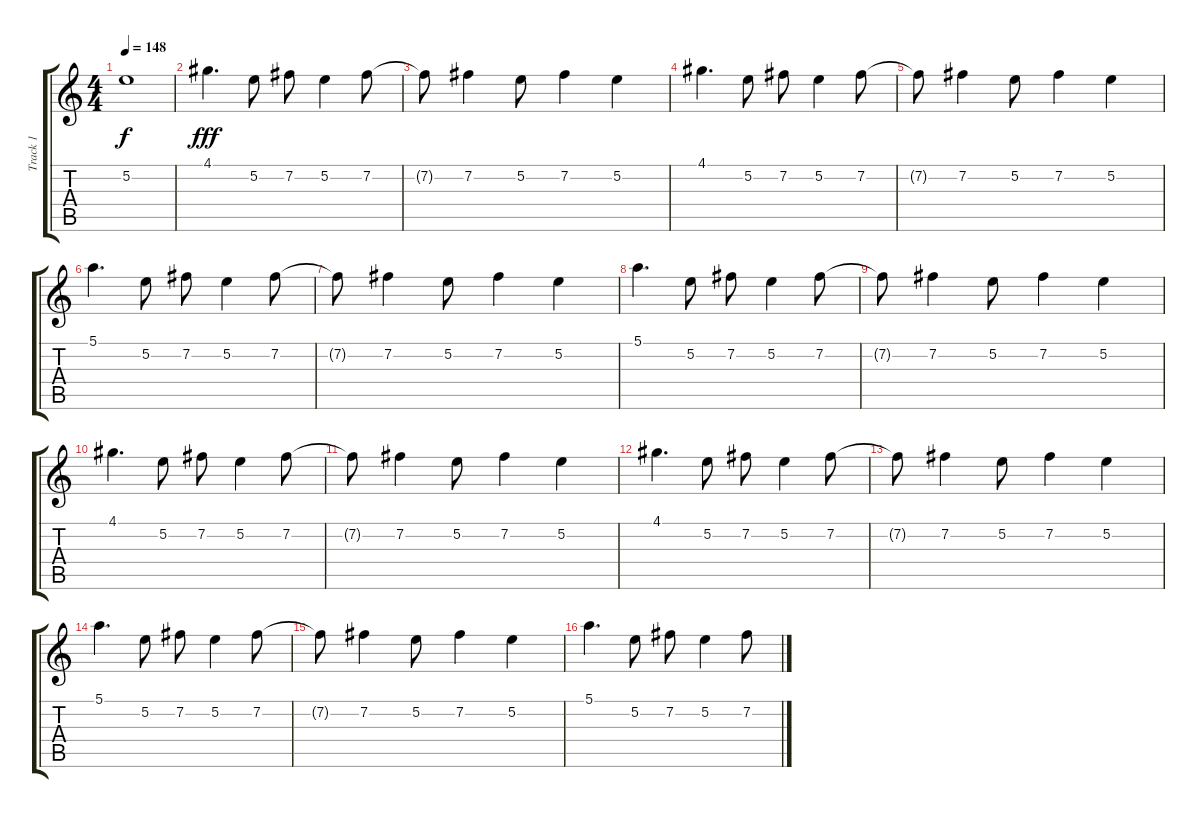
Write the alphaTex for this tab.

\track ("Track 1" "Track 1") {instrument overdrivenguitar}
\staff {score tabs}
\tuning (E4 B3 G3 D3 A2 E2) {hide}
\ts (4 4)
\tempo 148
\clef g2
\ks c
5.2{t}.1{dy f} |
4.1.4{d dy fff instrument electricguitarjazz} 5.2.8 7.2.8 5.2.4 7.2.8 |
7.2{t}.8 7.2.4 5.2.8 7.2.4 5.2.4 |
4.1.4{d} 5.2.8 7.2.8 5.2.4 7.2.8 |
7.2{t}.8 7.2.4 5.2.8 7.2.4 5.2.4 |
5.1.4{d} 5.2.8 7.2.8 5.2.4 7.2.8 |
7.2{t}.8 7.2.4 5.2.8 7.2.4 5.2.4 |
5.1.4{d} 5.2.8 7.2.8 5.2.4 7.2.8 |
7.2{t}.8 7.2.4 5.2.8 7.2.4 5.2.4 |
4.1.4{d} 5.2.8 7.2.8 5.2.4 7.2.8 |
7.2{t}.8 7.2.4 5.2.8 7.2.4 5.2.4 |
4.1.4{d} 5.2.8 7.2.8 5.2.4 7.2.8 |
7.2{t}.8 7.2.4 5.2.8 7.2.4 5.2.4 |
5.1.4{d} 5.2.8 7.2.8 5.2.4 7.2.8 |
7.2{t}.8 7.2.4 5.2.8 7.2.4 5.2.4 |
5.1.4{d} 5.2.8 7.2.8 5.2.4 7.2.8
